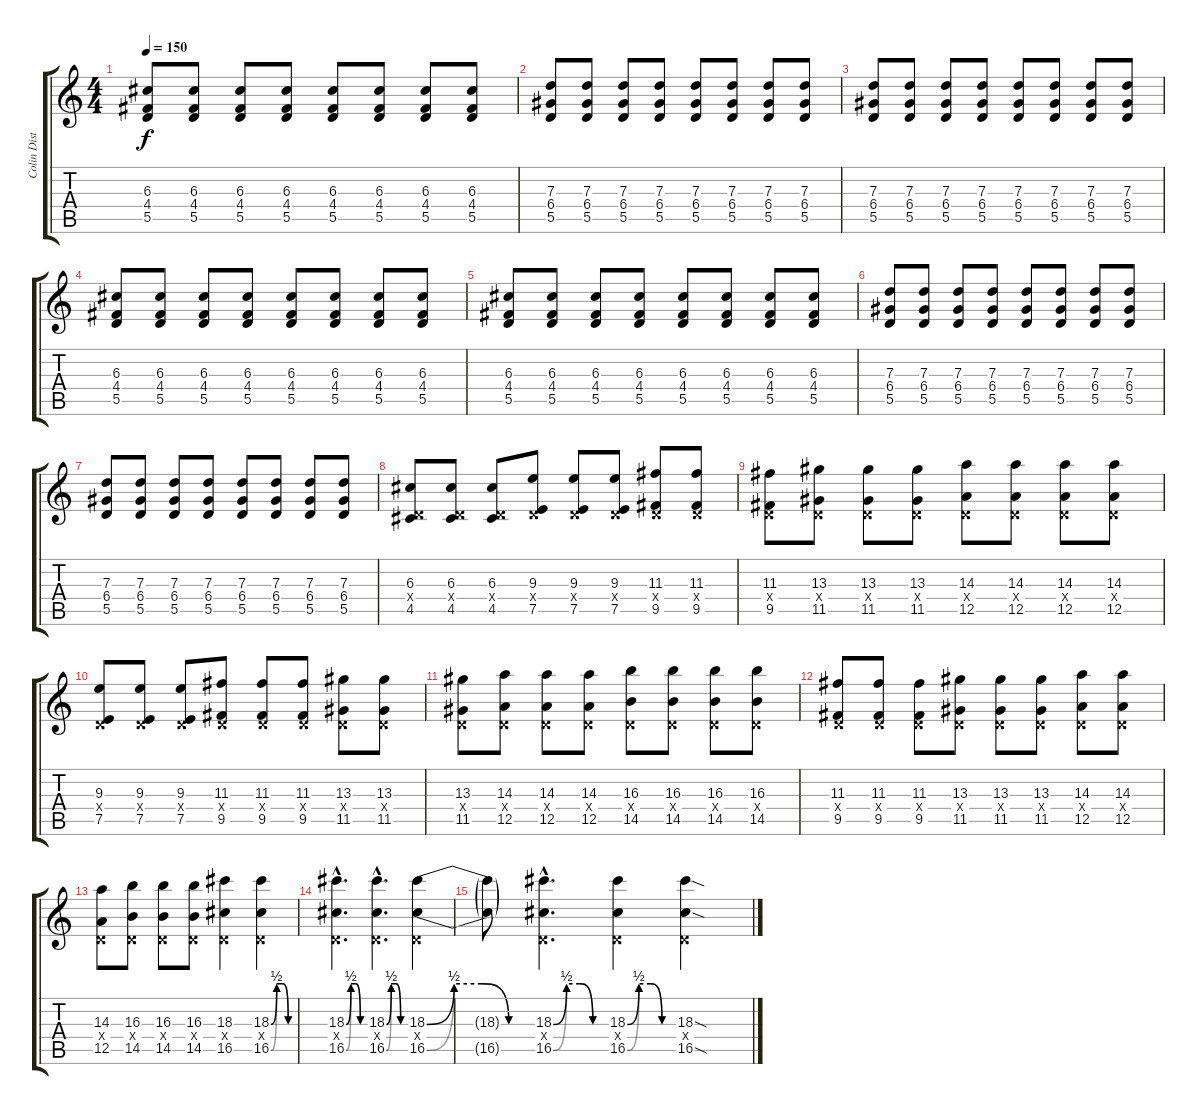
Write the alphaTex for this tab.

\track ("Colin Distortion" "Colin Dist") {instrument distortionguitar}
\staff {score tabs}
\tuning (E4 B3 G3 D3 A2 D2) {hide}
\ts (4 4)
\tempo 150
\clef g2
\ks c
(6.3 4.4 5.5).8{dy f} (6.3 4.4 5.5).8 (6.3 4.4 5.5).8 (6.3 4.4 5.5).8 (6.3 4.4 5.5).8 (6.3 4.4 5.5).8 (6.3 4.4 5.5).8 (6.3 4.4 5.5).8 |
(7.3 6.4 5.5).8 (7.3 6.4 5.5).8 (7.3 6.4 5.5).8 (7.3 6.4 5.5).8 (7.3 6.4 5.5).8 (7.3 6.4 5.5).8 (7.3 6.4 5.5).8 (7.3 6.4 5.5).8 |
(7.3 6.4 5.5).8 (7.3 6.4 5.5).8 (7.3 6.4 5.5).8 (7.3 6.4 5.5).8 (7.3 6.4 5.5).8 (7.3 6.4 5.5).8 (7.3 6.4 5.5).8 (7.3 6.4 5.5).8 |
(6.3 4.4 5.5).8 (6.3 4.4 5.5).8 (6.3 4.4 5.5).8 (6.3 4.4 5.5).8 (6.3 4.4 5.5).8 (6.3 4.4 5.5).8 (6.3 4.4 5.5).8 (6.3 4.4 5.5).8 |
(6.3 4.4 5.5).8 (6.3 4.4 5.5).8 (6.3 4.4 5.5).8 (6.3 4.4 5.5).8 (6.3 4.4 5.5).8 (6.3 4.4 5.5).8 (6.3 4.4 5.5).8 (6.3 4.4 5.5).8 |
(7.3 6.4 5.5).8 (7.3 6.4 5.5).8 (7.3 6.4 5.5).8 (7.3 6.4 5.5).8 (7.3 6.4 5.5).8 (7.3 6.4 5.5).8 (7.3 6.4 5.5).8 (7.3 6.4 5.5).8 |
(7.3 6.4 5.5).8 (7.3 6.4 5.5).8 (7.3 6.4 5.5).8 (7.3 6.4 5.5).8 (7.3 6.4 5.5).8 (7.3 6.4 5.5).8 (7.3 6.4 5.5).8 (7.3 6.4 5.5).8 |
(6.3 0.4{x} 4.5).8 (6.3 0.4{x} 4.5).8 (6.3 0.4{x} 4.5).8 (9.3 0.4{x} 7.5).8 (9.3 0.4{x} 7.5).8 (9.3 0.4{x} 7.5).8 (11.3 0.4{x} 9.5).8 (11.3 0.4{x} 9.5).8 |
(11.3 0.4{x} 9.5).8 (13.3 0.4{x} 11.5).8 (13.3 0.4{x} 11.5).8 (13.3 0.4{x} 11.5).8 (14.3 0.4{x} 12.5).8 (14.3 0.4{x} 12.5).8 (14.3 0.4{x} 12.5).8 (14.3 0.4{x} 12.5).8 |
(9.3 0.4{x} 7.5).8 (9.3 0.4{x} 7.5).8 (9.3 0.4{x} 7.5).8 (11.3 0.4{x} 9.5).8 (11.3 0.4{x} 9.5).8 (11.3 0.4{x} 9.5).8 (13.3 0.4{x} 11.5).8 (13.3 0.4{x} 11.5).8 |
(13.3 0.4{x} 11.5).8 (14.3 0.4{x} 12.5).8 (14.3 0.4{x} 12.5).8 (14.3 0.4{x} 12.5).8 (16.3 0.4{x} 14.5).8 (16.3 0.4{x} 14.5).8 (16.3 0.4{x} 14.5).8 (16.3 0.4{x} 14.5).8 |
(11.3 0.4{x} 9.5).8 (11.3 0.4{x} 9.5).8 (11.3 0.4{x} 9.5).8 (13.3 0.4{x} 11.5).8 (13.3 0.4{x} 11.5).8 (13.3 0.4{x} 11.5).8 (14.3 0.4{x} 12.5).8 (14.3 0.4{x} 12.5).8 |
(14.3 0.4{x} 12.5).8 (16.3 0.4{x} 14.5).8 (16.3 0.4{x} 14.5).8 (16.3 0.4{x} 14.5).8 (18.3 0.4{x} 16.5).4 (18.3{be (custom 0 0 15 2 30 2 45 0 60 0)} 0.4{x} 16.5{be (custom 0 0 15 2 30 2 45 0 60 0)}).4 |
(18.3{be (custom 0 0 15 2 30 2 45 0 60 0) hac} 0.4{hac x} 16.5{be (custom 0 0 15 2 30 2 45 0 60 0) hac}).4{d} (18.3{be (custom 0 0 15 2 30 2 45 0 60 0) hac} 0.4{hac x} 16.5{be (custom 0 0 15 2 30 2 45 0 60 0) hac}).4{d} (18.3{be (custom 0 0 15 2 30 2 45 0 60 0)} 0.4{x} 16.5{be (custom 0 0 15 2 30 2 45 0 60 0)}).4 |
(18.3{t} 16.5{t}).8 (18.3{be (custom 0 0 15 2 30 2 45 0 60 0) hac} 0.4{hac x} 16.5{be (custom 0 0 15 2 30 2 45 0 60 0) hac}).4{d} (18.3{be (custom 0 0 15 2 30 2 45 0 60 0)} 0.4{x} 16.5{be (custom 0 0 15 2 30 2 45 0 60 0)}).4 (18.3{sod} 0.4{x} 16.5{sod}).4
